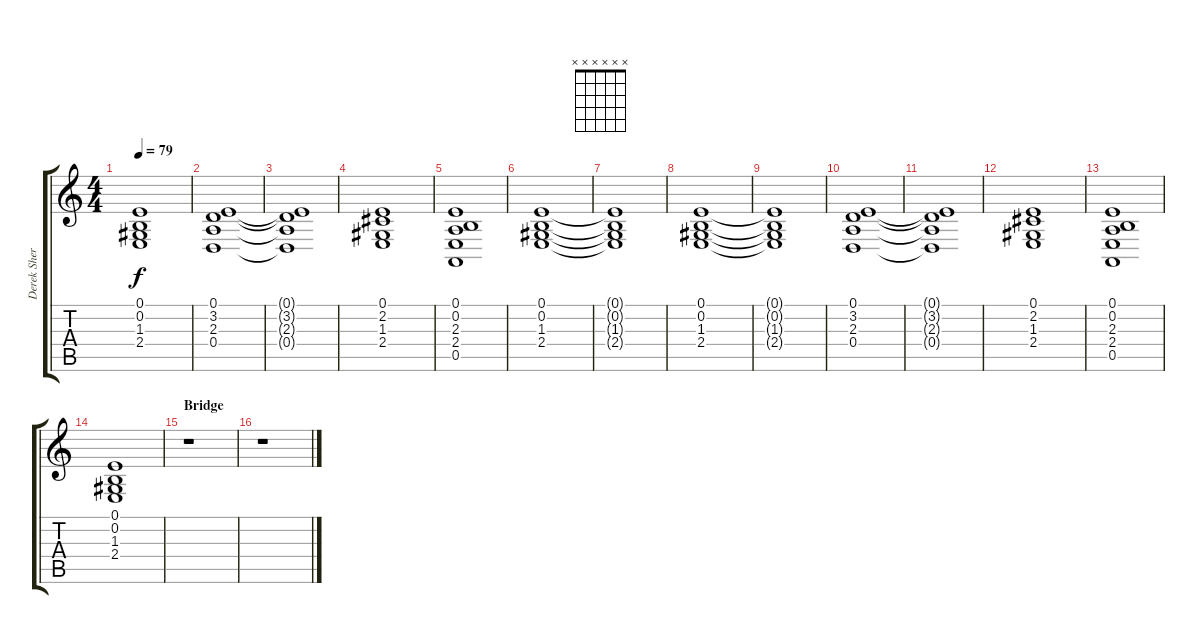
\track ("Derek Sherinian (Left Hand)" "Derek Sher") {instrument pad2warm}
\staff {score tabs}
\tuning (E4 B3 G3 D3 A2 E2) {hide}
\chord (" " x x x x x x)
\ts (4 4)
\tempo 79
\clef g2
\ks c
(0.1{t} 0.2{t} 1.3{t} 2.4{t}).1{dy f} |
(0.1 3.2 2.3 0.4).1 |
(0.1{t} 3.2{t} 2.3{t} 0.4{t}).1 |
(0.1 2.2 1.3 2.4).1{ch " "} |
(0.1 0.2 2.3 2.4 0.5).1 |
(0.1 0.2 1.3 2.4).1 |
(0.1{t} 0.2{t} 1.3{t} 2.4{t}).1 |
(0.1 0.2 1.3 2.4).1 |
(0.1{t} 0.2{t} 1.3{t} 2.4{t}).1 |
(0.1 3.2 2.3 0.4).1 |
(0.1{t} 3.2{t} 2.3{t} 0.4{t}).1 |
(0.1 2.2 1.3 2.4).1 |
(0.1 0.2 2.3 2.4 0.5).1 |
(0.1 0.2 1.3 2.4).1 |
\section ("" "Bridge")
r.1 |
r.1
